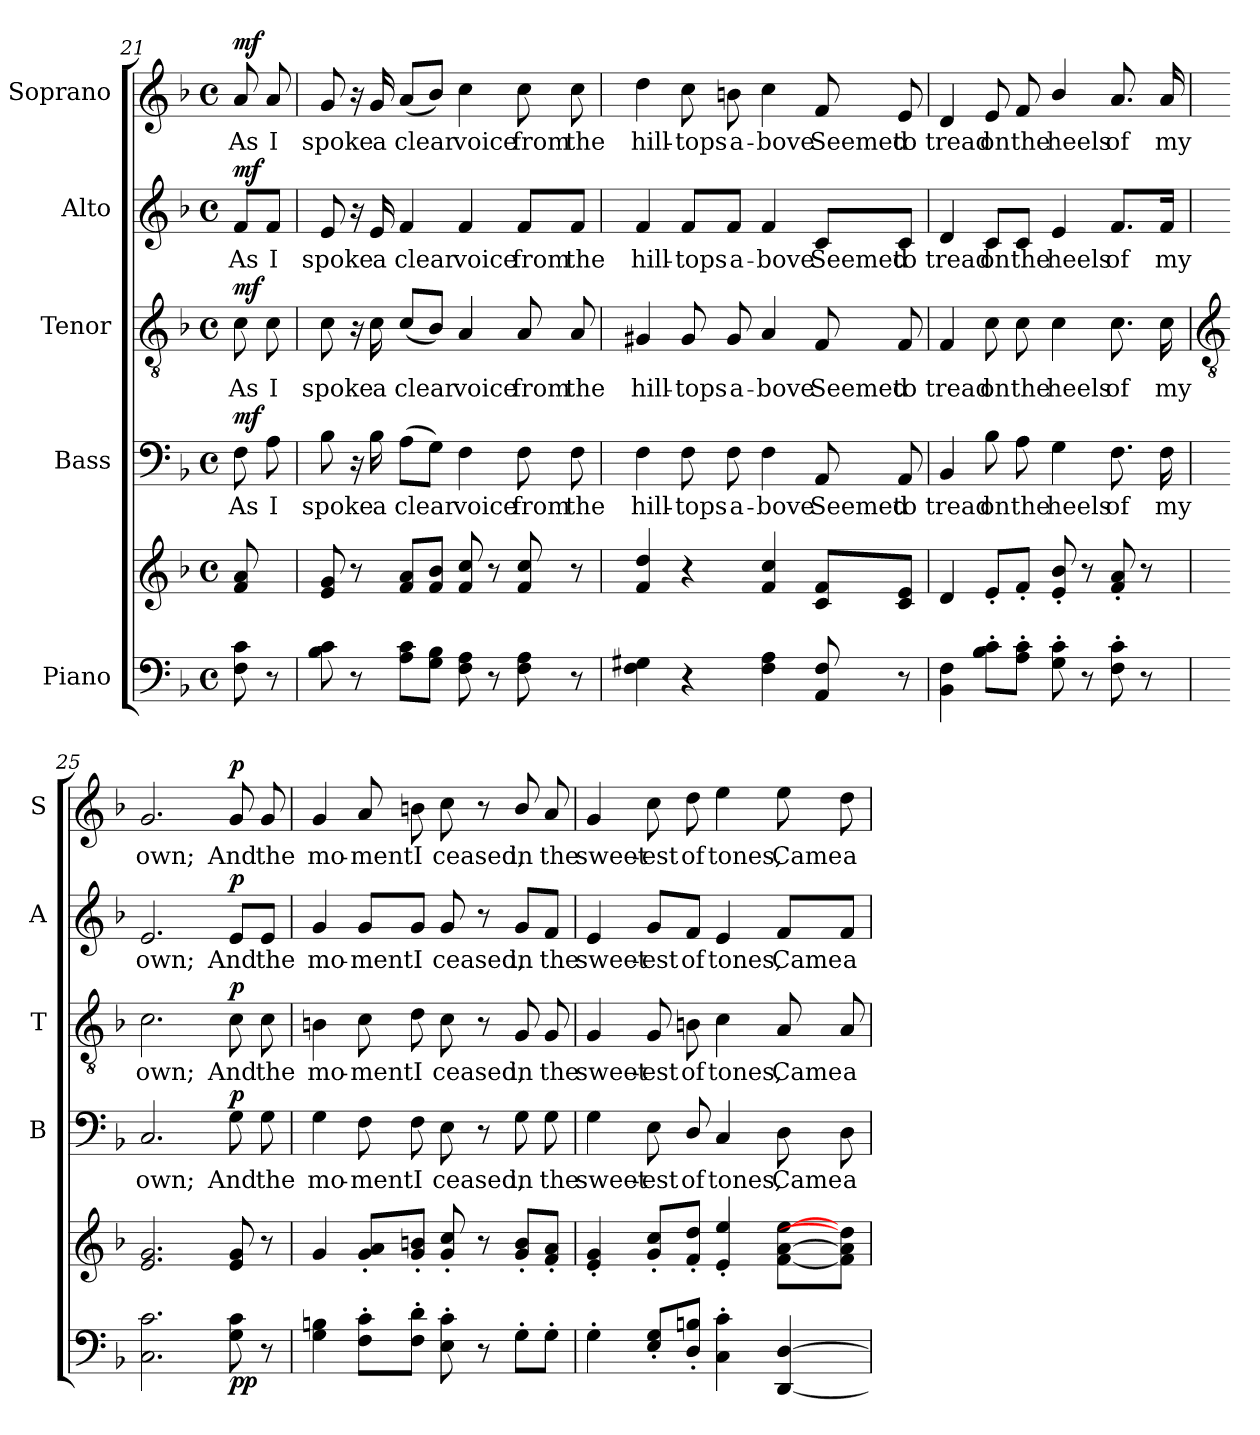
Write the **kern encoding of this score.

**kern	**kern	**dynam	**kern	**text	**dynam	**kern	**text	**dynam	**kern	**text	**dynam	**kern	**text	**dynam
*part5	*part5	*part5	*part4	*part4	*part4	*part3	*part3	*part3	*part2	*part2	*part2	*part1	*part1	*part1
*staff6	*staff5	*staff5/6	*staff4	*staff4	*staff4	*staff3	*staff3	*staff3	*staff2	*staff2	*staff2	*staff1	*staff1	*staff1
*I"Piano	*	*	*I"Bass	*	*	*I"Tenor	*	*	*I"Alto	*	*	*I"Soprano	*	*
*	*	*	*I'B	*	*	*I'T	*	*	*I'A	*	*	*I'S	*	*
!!LO:LB:g=z
*clefF4	*clefG2	*	*clefF4	*	*	*clefGv2	*	*	*clefG2	*	*	*clefG2	*	*
*k[b-]	*k[b-]	*	*k[b-]	*	*	*k[b-]	*	*	*k[b-]	*	*	*k[b-]	*	*
*F:	*F:	*	*F:	*	*	*F:	*	*	*F:	*	*	*F:	*	*
*M4/4	*M4/4	*	*M4/4	*	*	*M4/4	*	*	*M4/4	*	*	*M4/4	*	*
*met(c)	*met(c)	*	*met(c)	*	*	*met(c)	*	*	*met(c)	*	*	*met(c)	*	*
=21	=21	=21	=21	=21	=21	=21	=21	=21	=21	=21	=21	=21	=21	=21
!	!	!LO:DY:b=2	!	!LO:LY:b	!	!	!LO:LY:b	!	!	!LO:LY:b	!	!	!LO:LY:b	!
!	!	!LO:DY:n=1:b	!	!	!LO:DY:b	!	!	!LO:DY:b	!	!	!LO:DY:b	!	!	!LO:DY:b
8F\ 8c\	8f 8a	mf mf	8F	As	mf	8c	As	mf	8f/L	As	mf	8a	As	mf
!	!	!	!	!LO:LY:b	!	!	!LO:LY:b	!	!	!LO:LY:b	!	!	!LO:LY:b	!
8r	8ryy	.	8A	I	.	8c	I	.	8f/J	I	.	8a	I	.
=22	=22	=22	=22	=22	=22	=22	=22	=22	=22	=22	=22	=22	=22	=22
!	!	!	!	!LO:LY:b	!	!	!LO:LY:b	!	!	!LO:LY:b	!	!	!LO:LY:b	!
8B- 8c	8e 8g	.	8B-	spoke	.	8c	spoke	.	8e	spoke	.	8g	spoke	.
8r	8r	.	16r	.	.	16r	.	.	16r	.	.	16r	.	.
!	!	!	!	!LO:LY:b	!	!	!LO:LY:b	!	!	!LO:LY:b	!	!	!LO:LY:b	!
.	.	.	16B-	a	.	16c	a	.	16e	a	.	16g	a	.
!	!	!	!	!LO:LY:b	!	!	!LO:LY:b	!	!	!LO:LY:b	!	!	!LO:LY:b	!
8A 8cL	8f 8aL	.	(>8AL	clear	.	(>8cL	clear	.	4f	clear	.	(<8aL	clear	.
8G 8B-J	8f 8b-J	.	8GJ)	.	.	8B-/J)	.	.	.	.	.	8b-J)	.	.
!	!	!	!	!LO:LY:b	!	!	!LO:LY:b	!	!	!LO:LY:b	!	!	!LO:LY:b	!
8F 8A	8f 8cc	.	4F	voice	.	4A	voice	.	4f	voice	.	4cc	voice	.
8r	8r	.	.	.	.	.	.	.	.	.	.	.	.	.
!	!	!	!	!LO:LY:b	!	!	!LO:LY:b	!	!	!LO:LY:b	!	!	!LO:LY:b	!
8F 8A	8f 8cc	.	8F	from	.	8A	from	.	8f/L	from	.	8cc	from	.
!	!	!	!	!LO:LY:b	!	!	!LO:LY:b	!	!	!LO:LY:b	!	!	!LO:LY:b	!
8r	8r	.	8F	the	.	8A	the	.	8f/J	the	.	8cc	the	.
=23	=23	=23	=23	=23	=23	=23	=23	=23	=23	=23	=23	=23	=23	=23
!	!	!	!	!LO:LY:b	!	!	!LO:LY:b	!	!	!LO:LY:b	!	!	!LO:LY:b	!
4F 4G#X	4f 4dd	.	4F	hill-	.	4G#X	hill-	.	4f	hill-	.	4dd	hill-	.
!	!	!	!	!LO:LY:b	!	!	!LO:LY:b	!	!	!LO:LY:b	!	!	!LO:LY:b	!
4r	4r	.	8F	-tops	.	8G#	-tops	.	8f/L	-tops	.	8cc	-tops	.
!	!	!	!	!LO:LY:b	!	!	!LO:LY:b	!	!	!LO:LY:b	!	!	!LO:LY:b	!
.	.	.	8F	a-	.	8G#	a-	.	8f/J	a-	.	8bn	a-	.
!	!	!	!	!LO:LY:b	!	!	!LO:LY:b	!	!	!LO:LY:b	!	!	!LO:LY:b	!
4F 4A	4f 4cc	.	4F	-bove	.	4A	-bove	.	4f	-bove	.	4cc	-bove	.
!	!	!	!	!LO:LY:b	!	!	!LO:LY:b	!	!	!LO:LY:b	!	!	!LO:LY:b	!
8AA 8F	8c 8fL	.	8AA	Seemed	.	8F	Seemed	.	8c/L	Seemed	.	8f	Seemed	.
!	!	!	!	!LO:LY:b	!	!	!LO:LY:b	!	!	!LO:LY:b	!	!	!LO:LY:b	!
8r	8c 8eJ	.	8AA	to	.	8F	to	.	8c/J	to	.	8e	to	.
=24	=24	=24	=24	=24	=24	=24	=24	=24	=24	=24	=24	=24	=24	=24
!	!	!	!	!LO:LY:b	!	!	!LO:LY:b	!	!	!LO:LY:b	!	!	!LO:LY:b	!
4BB- 4F	4d	.	4BB-	tread	.	4F	tread	.	4d	tread	.	4d	tread	.
!	!	!	!	!LO:LY:b	!	!	!LO:LY:b	!	!	!LO:LY:b	!	!	!LO:LY:b	!
8B-' 8c'L	8e'L	.	8B-	on	.	8c	on	.	8c/L	on	.	8e	on	.
!	!	!	!	!LO:LY:b	!	!	!LO:LY:b	!	!	!LO:LY:b	!	!	!LO:LY:b	!
8A' 8c'J	8f'J	.	8A	the	.	8c	the	.	8c/J	the	.	8f	the	.
!	!	!	!	!LO:LY:b	!	!	!LO:LY:b	!	!	!LO:LY:b	!	!	!LO:LY:b	!
8G' 8c'	8e/' 8b-/'	.	4G	heels	.	4c	heels	.	4e	heels	.	4b-/	heels	.
8r	8r	.	.	.	.	.	.	.	.	.	.	.	.	.
!	!	!	!	!LO:LY:b	!	!	!LO:LY:b	!	!	!LO:LY:b	!	!	!LO:LY:b	!
8F' 8c'	8f' 8a'	.	8.F	of	.	8.c	of	.	8.f/L	of	.	8.a/	of	.
8r	8r	.	.	.	.	.	.	.	.	.	.	.	.	.
!	!	!	!	!LO:LY:b	!	!	!LO:LY:b	!	!	!LO:LY:b	!	!	!LO:LY:b	!
.	.	.	16F	my	.	16c	my	.	16f/Jk	my	.	16a	my	.
!!LO:LB:g=z
=25	=25	=25	=25	=25	=25	=25	=25	=25	=25	=25	=25	=25	=25	=25
*	*	*	*	*	*	*clefGv2	*	*	*	*	*	*	*	*
!	!	!	!	!LO:LY:b	!	!	!LO:LY:b	!	!	!LO:LY:b	!	!	!LO:LY:b	!
2.C 2.c	2.e 2.g	.	2.C	own;	.	2.c	own;	.	2.e	own;	.	2.g	own;	.
!	!	!LO:DY:b=2	!	!LO:LY:b	!	!	!LO:LY:b	!	!	!LO:LY:b	!	!	!LO:LY:b	!
!	!	!LO:DY:n=1:b	!	!	!LO:DY:b	!	!	!LO:DY:b	!	!	!LO:DY:b	!	!	!LO:DY:b
8G 8c	8e 8g	p p	8G	And	p	8c	And	p	8e/L	And	p	8g	And	p
!	!	!	!	!LO:LY:b	!	!	!LO:LY:b	!	!	!LO:LY:b	!	!	!LO:LY:b	!
8r	8r	.	8G	the	.	8c	the	.	8e/J	the	.	8g	the	.
=26	=26	=26	=26	=26	=26	=26	=26	=26	=26	=26	=26	=26	=26	=26
!	!	!	!	!LO:LY:b	!	!	!LO:LY:b	!	!	!LO:LY:b	!	!	!LO:LY:b	!
4G 4Bn	4g	.	4G	mo-	.	4Bn	mo-	.	4g	mo-	.	4g	mo-	.
!	!	!	!	!LO:LY:b	!	!	!LO:LY:b	!	!	!LO:LY:b	!	!	!LO:LY:b	!
8F' 8c'L	8g' 8a'L	.	8F	-ment	.	8c	-ment	.	8g/L	-ment	.	8a	-ment	.
!	!	!	!	!LO:LY:b	!	!	!LO:LY:b	!	!	!LO:LY:b	!	!	!LO:LY:b	!
8F' 8d'J	8g' 8bn'J	.	8F	I	.	8d	I	.	8g/J	I	.	8bn	I	.
!	!	!	!	!LO:LY:b	!	!	!LO:LY:b	!	!	!LO:LY:b	!	!	!LO:LY:b	!
8E' 8c'	8g' 8cc'	.	8E	ceased,	.	8c	ceased,	.	8g	ceased,	.	8cc	ceased,	.
8r	8r	.	8r	.	.	8r	.	.	8r	.	.	8r	.	.
!	!	!	!	!LO:LY:b	!	!	!LO:LY:b	!	!	!LO:LY:b	!	!	!LO:LY:b	!
8G'L	8g' 8b'L	.	8G	in	.	8G	in	.	8g/L	in	.	8b/	in	.
!	!	!	!	!LO:LY:b	!	!	!LO:LY:b	!	!	!LO:LY:b	!	!	!LO:LY:b	!
8G'J	8f' 8a'J	.	8G	the	.	8G	the	.	8f/J	the	.	8a	the	.
=27	=27	=27	=27	=27	=27	=27	=27	=27	=27	=27	=27	=27	=27	=27
!	!	!	!	!LO:LY:b	!	!	!LO:LY:b	!	!	!LO:LY:b	!	!	!LO:LY:b	!
4G'	4e' 4g'	.	4G	sweet-	.	4G	sweet-	.	4e	sweet-	.	4g	sweet-	.
!	!	!	!	!LO:LY:b	!	!	!LO:LY:b	!	!	!LO:LY:b	!	!	!LO:LY:b	!
8E' 8G'L	8g' 8cc'L	.	8E	-est	.	8G	-est	.	8g/L	-est	.	8cc	-est	.
!	!	!	!	!LO:LY:b	!	!	!LO:LY:b	!	!	!LO:LY:b	!	!	!LO:LY:b	!
8D/' 8Bn/'J	8f' 8dd'J	.	8D/	of	.	8Bn	of	.	8f/J	of	.	8dd	of	.
!	!	!	!	!LO:LY:b	!	!	!LO:LY:b	!	!	!LO:LY:b	!	!	!LO:LY:b	!
4C' 4c'	4e' 4ee'	.	4C	tones,	.	4c	tones,	.	4e	tones,	.	4ee	tones,	.
!	!	!	!	!LO:LY:b	!	!	!LO:LY:b	!	!	!LO:LY:b	!	!	!LO:LY:b	!
[4DD [4D	[8f [8a [8eeL	.	8D	Came	.	8A	Came	.	8f/L	Came	.	8ee	Came	.
!	!	!	!	!LO:LY:b	!	!	!LO:LY:b	!	!	!LO:LY:b	!	!	!LO:LY:b	!
.	8f] 8a] 8dd]J	.	8D	a	.	8A	a	.	8f/J	a	.	8dd	a	.
=	=	=	=	=	=	=	=	=	=	=	=	=	=	=
*-	*-	*-	*-	*-	*-	*-	*-	*-	*-	*-	*-	*-	*-	*-
